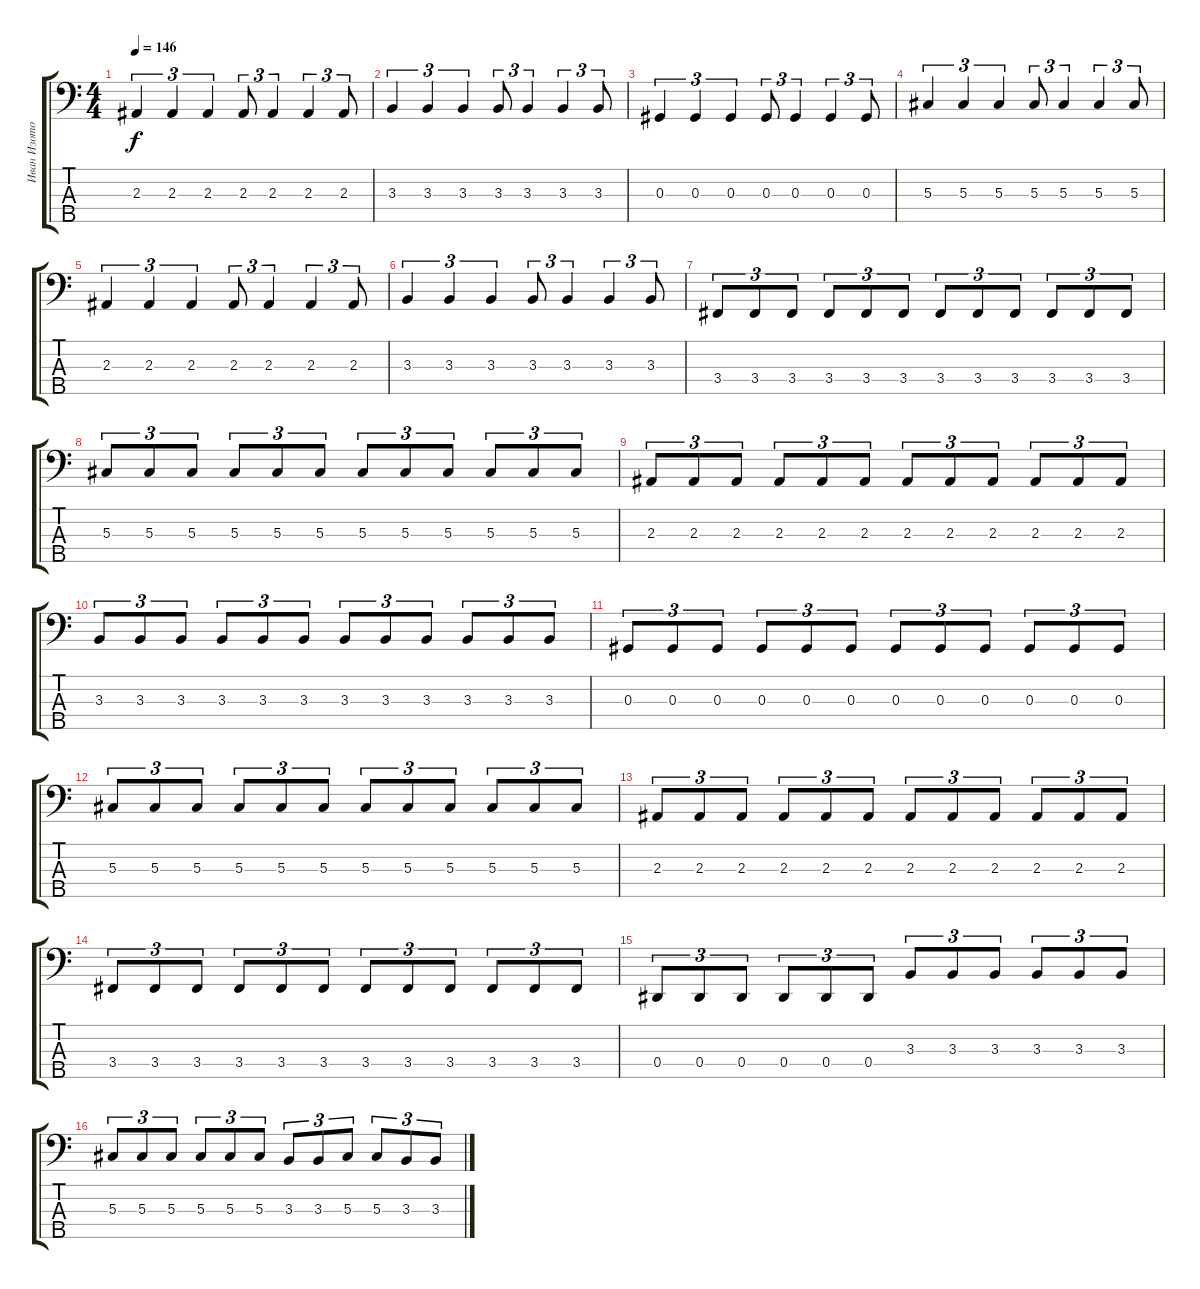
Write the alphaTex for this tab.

\track ("Иван Изотов" "Иван Изото") {instrument electricbasspick}
\staff {score tabs}
\tuning (Gb2 Db2 Ab1 Eb1 Bb0) {hide}
\ts (4 4)
\tempo 146
\clef f4
\ks c
2.3.4{tu (3 2) dy f} 2.3.4{tu (3 2)} 2.3.4{tu (3 2)} 2.3.8{tu (3 2)} 2.3.4{tu (3 2)} 2.3.4{tu (3 2)} 2.3.8{tu (3 2)} |
3.3.4{tu (3 2)} 3.3.4{tu (3 2)} 3.3.4{tu (3 2)} 3.3.8{tu (3 2)} 3.3.4{tu (3 2)} 3.3.4{tu (3 2)} 3.3.8{tu (3 2)} |
0.3.4{tu (3 2)} 0.3.4{tu (3 2)} 0.3.4{tu (3 2)} 0.3.8{tu (3 2)} 0.3.4{tu (3 2)} 0.3.4{tu (3 2)} 0.3.8{tu (3 2)} |
5.3.4{tu (3 2)} 5.3.4{tu (3 2)} 5.3.4{tu (3 2)} 5.3.8{tu (3 2)} 5.3.4{tu (3 2)} 5.3.4{tu (3 2)} 5.3.8{tu (3 2)} |
2.3.4{tu (3 2)} 2.3.4{tu (3 2)} 2.3.4{tu (3 2)} 2.3.8{tu (3 2)} 2.3.4{tu (3 2)} 2.3.4{tu (3 2)} 2.3.8{tu (3 2)} |
3.3.4{tu (3 2)} 3.3.4{tu (3 2)} 3.3.4{tu (3 2)} 3.3.8{tu (3 2)} 3.3.4{tu (3 2)} 3.3.4{tu (3 2)} 3.3.8{tu (3 2)} |
3.4.8{tu (3 2)} 3.4.8{tu (3 2)} 3.4.8{tu (3 2)} 3.4.8{tu (3 2)} 3.4.8{tu (3 2)} 3.4.8{tu (3 2)} 3.4.8{tu (3 2)} 3.4.8{tu (3 2)} 3.4.8{tu (3 2)} 3.4.8{tu (3 2)} 3.4.8{tu (3 2)} 3.4.8{tu (3 2)} |
5.3.8{tu (3 2)} 5.3.8{tu (3 2)} 5.3.8{tu (3 2)} 5.3.8{tu (3 2)} 5.3.8{tu (3 2)} 5.3.8{tu (3 2)} 5.3.8{tu (3 2)} 5.3.8{tu (3 2)} 5.3.8{tu (3 2)} 5.3.8{tu (3 2)} 5.3.8{tu (3 2)} 5.3.8{tu (3 2)} |
2.3.8{tu (3 2)} 2.3.8{tu (3 2)} 2.3.8{tu (3 2)} 2.3.8{tu (3 2)} 2.3.8{tu (3 2)} 2.3.8{tu (3 2)} 2.3.8{tu (3 2)} 2.3.8{tu (3 2)} 2.3.8{tu (3 2)} 2.3.8{tu (3 2)} 2.3.8{tu (3 2)} 2.3.8{tu (3 2)} |
3.3.8{tu (3 2)} 3.3.8{tu (3 2)} 3.3.8{tu (3 2)} 3.3.8{tu (3 2)} 3.3.8{tu (3 2)} 3.3.8{tu (3 2)} 3.3.8{tu (3 2)} 3.3.8{tu (3 2)} 3.3.8{tu (3 2)} 3.3.8{tu (3 2)} 3.3.8{tu (3 2)} 3.3.8{tu (3 2)} |
0.3.8{tu (3 2)} 0.3.8{tu (3 2)} 0.3.8{tu (3 2)} 0.3.8{tu (3 2)} 0.3.8{tu (3 2)} 0.3.8{tu (3 2)} 0.3.8{tu (3 2)} 0.3.8{tu (3 2)} 0.3.8{tu (3 2)} 0.3.8{tu (3 2)} 0.3.8{tu (3 2)} 0.3.8{tu (3 2)} |
5.3.8{tu (3 2)} 5.3.8{tu (3 2)} 5.3.8{tu (3 2)} 5.3.8{tu (3 2)} 5.3.8{tu (3 2)} 5.3.8{tu (3 2)} 5.3.8{tu (3 2)} 5.3.8{tu (3 2)} 5.3.8{tu (3 2)} 5.3.8{tu (3 2)} 5.3.8{tu (3 2)} 5.3.8{tu (3 2)} |
2.3.8{tu (3 2)} 2.3.8{tu (3 2)} 2.3.8{tu (3 2)} 2.3.8{tu (3 2)} 2.3.8{tu (3 2)} 2.3.8{tu (3 2)} 2.3.8{tu (3 2)} 2.3.8{tu (3 2)} 2.3.8{tu (3 2)} 2.3.8{tu (3 2)} 2.3.8{tu (3 2)} 2.3.8{tu (3 2)} |
3.4.8{tu (3 2)} 3.4.8{tu (3 2)} 3.4.8{tu (3 2)} 3.4.8{tu (3 2)} 3.4.8{tu (3 2)} 3.4.8{tu (3 2)} 3.4.8{tu (3 2)} 3.4.8{tu (3 2)} 3.4.8{tu (3 2)} 3.4.8{tu (3 2)} 3.4.8{tu (3 2)} 3.4.8{tu (3 2)} |
0.4.8{tu (3 2)} 0.4.8{tu (3 2)} 0.4.8{tu (3 2)} 0.4.8{tu (3 2)} 0.4.8{tu (3 2)} 0.4.8{tu (3 2)} 3.3.8{tu (3 2)} 3.3.8{tu (3 2)} 3.3.8{tu (3 2)} 3.3.8{tu (3 2)} 3.3.8{tu (3 2)} 3.3.8{tu (3 2)} |
5.3.8{tu (3 2)} 5.3.8{tu (3 2)} 5.3.8{tu (3 2)} 5.3.8{tu (3 2)} 5.3.8{tu (3 2)} 5.3.8{tu (3 2)} 3.3.8{tu (3 2)} 3.3.8{tu (3 2)} 5.3.8{tu (3 2)} 5.3.8{tu (3 2)} 3.3.8{tu (3 2)} 3.3.8{tu (3 2)}
